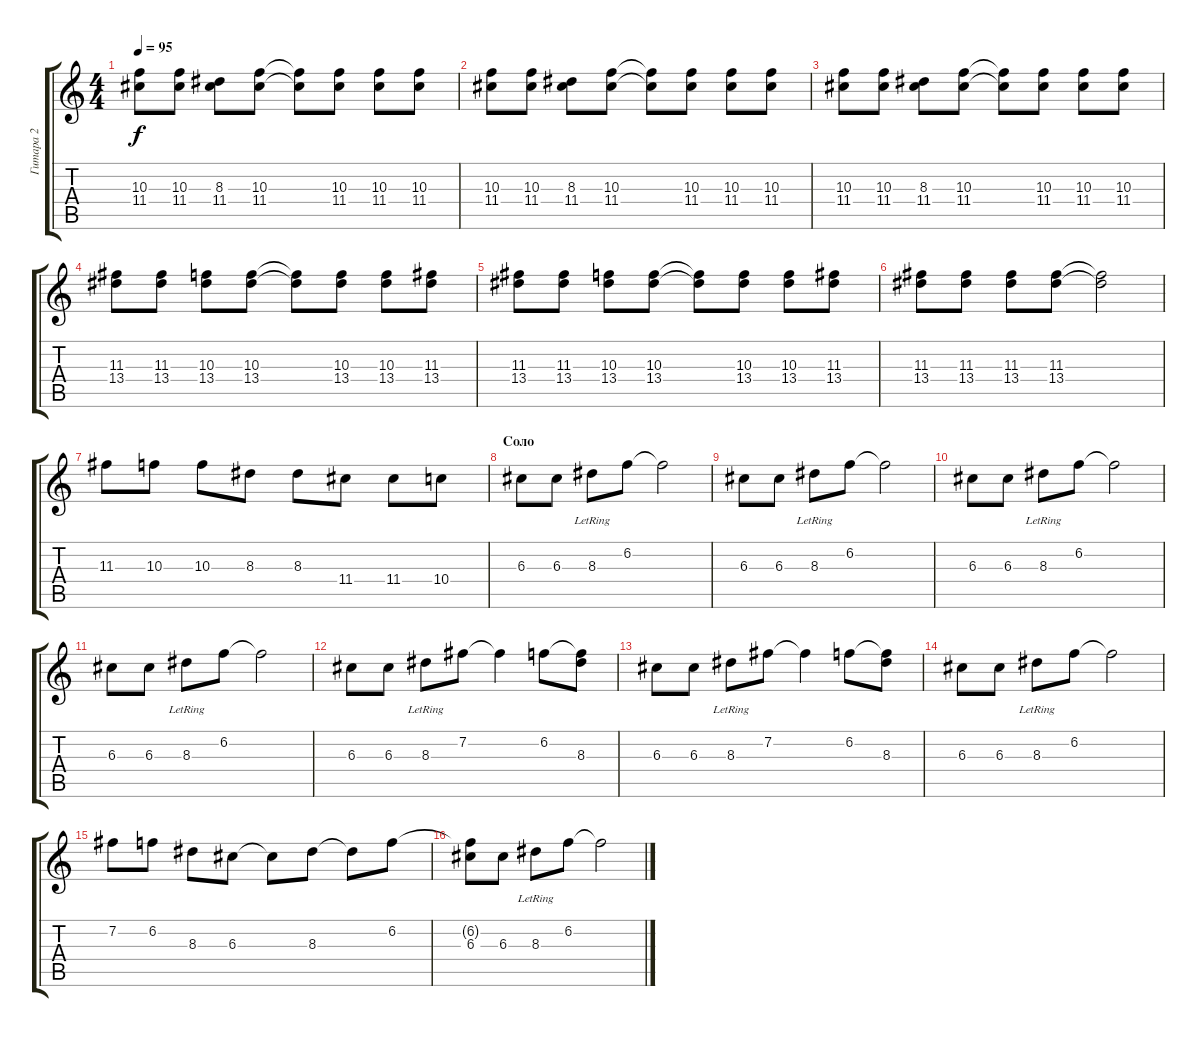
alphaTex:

\track ("Гитара 2" "Гитара 2") {instrument overdrivenguitar}
\staff {score tabs}
\tuning (E4 B3 G3 D3 A2 E2) {hide}
\ts (4 4)
\tempo 95
\clef g2
\ks c
(10.3 11.4).8{dy f} (10.3 11.4).8 (8.3 11.4).8 (10.3 11.4).8 (10.3{t} 11.4{t}).8 (10.3 11.4).8 (10.3 11.4).8 (10.3 11.4).8 |
(10.3 11.4).8 (10.3 11.4).8 (8.3 11.4).8 (10.3 11.4).8 (10.3{t} 11.4{t}).8 (10.3 11.4).8 (10.3 11.4).8 (10.3 11.4).8 |
(10.3 11.4).8 (10.3 11.4).8 (8.3 11.4).8 (10.3 11.4).8 (10.3{t} 11.4{t}).8 (10.3 11.4).8 (10.3 11.4).8 (10.3 11.4).8 |
(11.3 13.4).8 (11.3 13.4).8 (10.3 13.4).8 (10.3 13.4).8 (10.3{t} 13.4{t}).8 (10.3 13.4).8 (10.3 13.4).8 (11.3 13.4).8 |
(11.3 13.4).8 (11.3 13.4).8 (10.3 13.4).8 (10.3 13.4).8 (10.3{t} 13.4{t}).8 (10.3 13.4).8 (10.3 13.4).8 (11.3 13.4).8 |
(11.3 13.4).8 (11.3 13.4).8 (11.3 13.4).8 (11.3 13.4).8 (11.3{t} 13.4{t}).2 |
11.3.8{instrument electricguitarclean} 10.3.8 10.3.8 8.3.8 8.3.8{volume 3} 11.4.8 11.4.8 10.4.8 |
\section ("" "Соло")
6.3.8{volume 3 balance 13 instrument overdrivenguitar} 6.3.8 8.3{lr}.8 6.2.8 6.2{t}.2 |
6.3.8 6.3.8 8.3{lr}.8 6.2.8 6.2{t}.2 |
6.3.8 6.3.8 8.3{lr}.8 6.2.8 6.2{t}.2 |
6.3.8 6.3.8 8.3{lr}.8 6.2.8 6.2{t}.2 |
6.3.8 6.3.8 8.3{lr}.8 7.2.8 7.2{t}.4 6.2.8 (6.2{t} 8.3).8 |
6.3.8 6.3.8 8.3{lr}.8 7.2.8 7.2{t}.4 6.2.8 (6.2{t} 8.3).8 |
6.3.8 6.3.8 8.3{lr}.8 6.2.8 6.2{t}.2 |
7.2.8 6.2.8 8.3.8 6.3.8 6.3{t}.8 8.3.8 8.3{t}.8 6.2.8 |
(6.2{t} 6.3).8 6.3.8 8.3{lr}.8 6.2.8 6.2{t}.2
